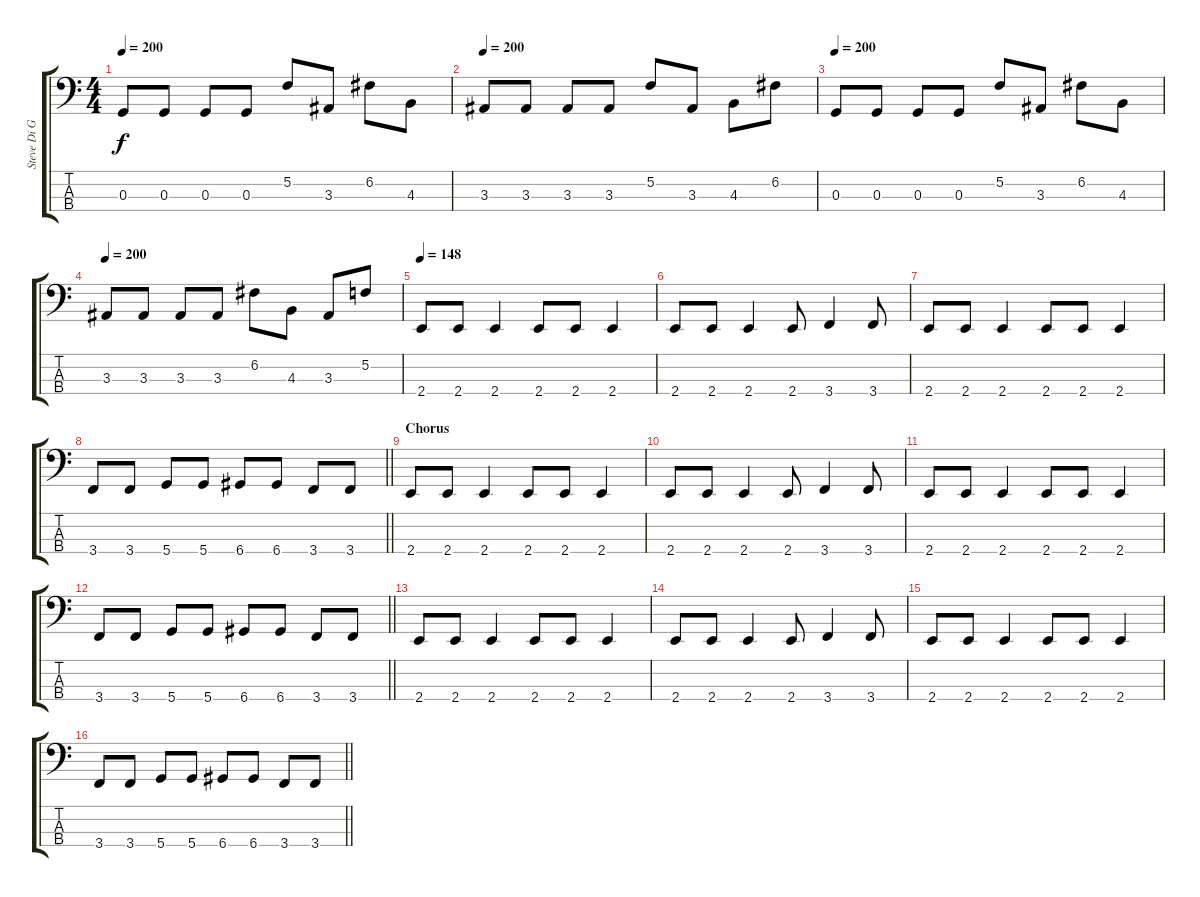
\track ("Steve Di Gorgio" "Steve Di G") {instrument electricbasspick}
\staff {score tabs}
\tuning (F2 C2 G1 D1) {hide}
\ts (4 4)
\tempo 200
\clef f4
\ks c
0.3.8{dy f} 0.3.8 0.3.8 0.3.8 5.2.8 3.3.8 6.2.8 4.3.8 |
\tempo 200
3.3.8 3.3.8 3.3.8 3.3.8 5.2.8 3.3.8 4.3.8 6.2.8 |
\tempo 200
0.3.8 0.3.8 0.3.8 0.3.8 5.2.8 3.3.8 6.2.8 4.3.8 |
\tempo 200
3.3.8 3.3.8 3.3.8 3.3.8 6.2.8 4.3.8 3.3.8 5.2.8 |
\tempo 148
2.4.8 2.4.8 2.4.4 2.4.8 2.4.8 2.4.4 |
2.4.8 2.4.8 2.4.4 2.4.8 3.4.4 3.4.8 |
2.4.8 2.4.8 2.4.4 2.4.8 2.4.8 2.4.4 |
\barLineRight lightlight
3.4.8 3.4.8 5.4.8 5.4.8 6.4.8 6.4.8 3.4.8 3.4.8 |
\section ("" "Chorus")
2.4.8 2.4.8 2.4.4 2.4.8 2.4.8 2.4.4 |
2.4.8 2.4.8 2.4.4 2.4.8 3.4.4 3.4.8 |
2.4.8 2.4.8 2.4.4 2.4.8 2.4.8 2.4.4 |
\barLineRight lightlight
3.4.8 3.4.8 5.4.8 5.4.8 6.4.8 6.4.8 3.4.8 3.4.8 |
2.4.8 2.4.8 2.4.4 2.4.8 2.4.8 2.4.4 |
2.4.8 2.4.8 2.4.4 2.4.8 3.4.4 3.4.8 |
2.4.8 2.4.8 2.4.4 2.4.8 2.4.8 2.4.4 |
\barLineRight lightlight
3.4.8 3.4.8 5.4.8 5.4.8 6.4.8 6.4.8 3.4.8 3.4.8
